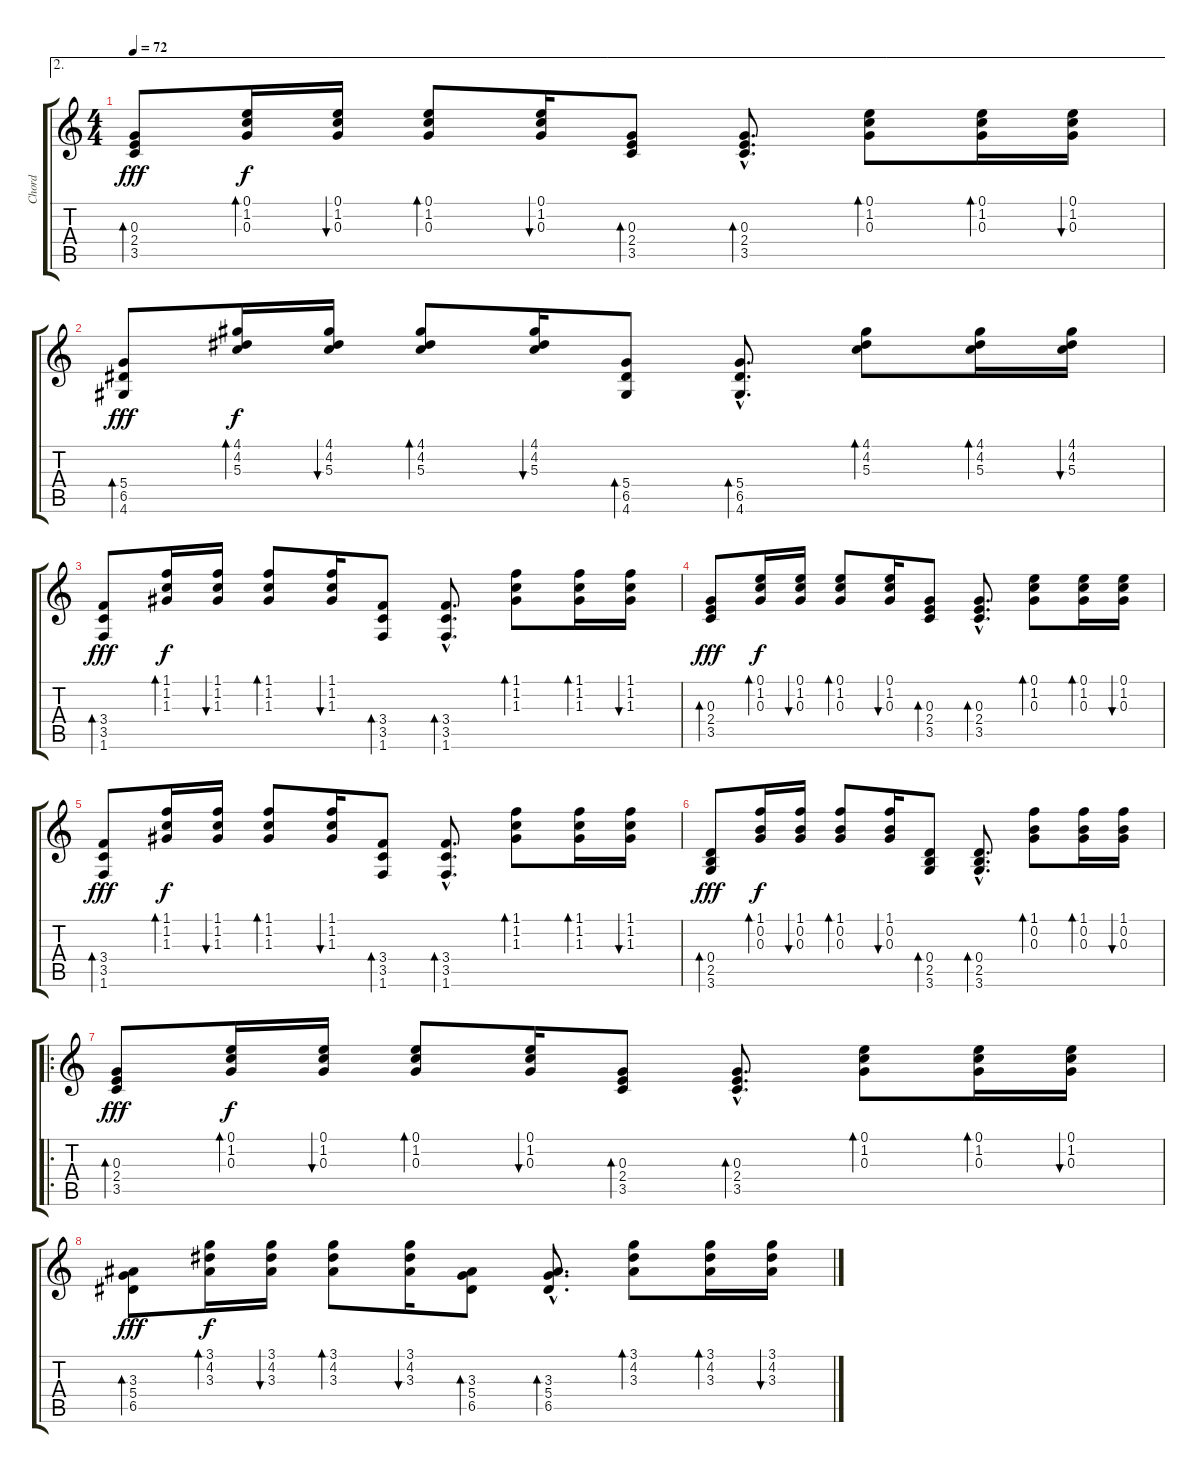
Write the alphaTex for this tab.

\track ("Chord" "Chord") {instrument acousticguitarsteel}
\staff {score tabs}
\tuning (E4 B3 G3 D3 A2 E2) {hide}
\ae 2
\ts (4 4)
\tempo 72
\clef g2
\ks c
(0.3 2.4 3.5).8{bd 30 dy fff} (0.1 1.2 0.3).16{bd 30 dy f} (0.1 1.2 0.3).16{bu 30} (0.1 1.2 0.3).8{bd 30} (0.1 1.2 0.3).16{bu 30} (0.3 2.4 3.5).8{bd 30} (0.3{hac} 2.4{hac} 3.5{hac}).8{d bd 30} (0.1 1.2 0.3).8{bd 30} (0.1 1.2 0.3).16{bd 30} (0.1 1.2 0.3).16{bu 30} |
(5.4 6.5 4.6).8{bd 30 dy fff} (4.1 4.2 5.3).16{bd 30 dy f} (4.1 4.2 5.3).16{bu 30} (4.1 4.2 5.3).8{bd 30} (4.1 4.2 5.3).16{bu 30} (5.4 6.5 4.6).8{bd 30} (5.4{hac} 6.5{hac} 4.6{hac}).8{d bd 30} (4.1 4.2 5.3).8{bd 30} (4.1 4.2 5.3).16{bd 30} (4.1 4.2 5.3).16{bu 30} |
(3.4 3.5 1.6).8{bd 30 dy fff} (1.1 1.2 1.3).16{bd 30 dy f} (1.1 1.2 1.3).16{bu 30} (1.1 1.2 1.3).8{bd 30} (1.1 1.2 1.3).16{bu 30} (3.4 3.5 1.6).8{bd 30} (3.4{hac} 3.5{hac} 1.6{hac}).8{d bd 30} (1.1 1.2 1.3).8{bd 30} (1.1 1.2 1.3).16{bd 30} (1.1 1.2 1.3).16{bu 30} |
(0.3 2.4 3.5).8{bd 30 dy fff} (0.1 1.2 0.3).16{bd 30 dy f} (0.1 1.2 0.3).16{bu 30} (0.1 1.2 0.3).8{bd 30} (0.1 1.2 0.3).16{bu 30} (0.3 2.4 3.5).8{bd 30} (0.3{hac} 2.4{hac} 3.5{hac}).8{d bd 30} (0.1 1.2 0.3).8{bd 30} (0.1 1.2 0.3).16{bd 30} (0.1 1.2 0.3).16{bu 30} |
(3.4 3.5 1.6).8{bd 30 dy fff} (1.1 1.2 1.3).16{bd 30 dy f} (1.1 1.2 1.3).16{bu 30} (1.1 1.2 1.3).8{bd 30} (1.1 1.2 1.3).16{bu 30} (3.4 3.5 1.6).8{bd 30} (3.4{hac} 3.5{hac} 1.6{hac}).8{d bd 30} (1.1 1.2 1.3).8{bd 30} (1.1 1.2 1.3).16{bd 30} (1.1 1.2 1.3).16{bu 30} |
(0.4 2.5 3.6).8{bd 30 dy fff} (1.1 0.2 0.3).16{bd 30 dy f} (1.1 0.2 0.3).16{bu 30} (1.1 0.2 0.3).8{bd 30} (1.1 0.2 0.3).16{bu 30} (0.4 2.5 3.6).8{bd 30} (0.4{hac} 2.5{hac} 3.6{hac}).8{d bd 30} (1.1 0.2 0.3).8{bd 30} (1.1 0.2 0.3).16{bd 30} (1.1 0.2 0.3).16{bu 30} |
\ro
(0.3 2.4 3.5).8{bd 30 dy fff} (0.1 1.2 0.3).16{bd 30 dy f} (0.1 1.2 0.3).16{bu 30} (0.1 1.2 0.3).8{bd 30} (0.1 1.2 0.3).16{bu 30} (0.3 2.4 3.5).8{bd 30} (0.3{hac} 2.4{hac} 3.5{hac}).8{d bd 30} (0.1 1.2 0.3).8{bd 30} (0.1 1.2 0.3).16{bd 30} (0.1 1.2 0.3).16{bu 30} |
(3.3 5.4 6.5).8{bd 30 dy fff} (3.1 4.2 3.3).16{bd 30 dy f} (3.1 4.2 3.3).16{bu 30} (3.1 4.2 3.3).8{bd 30} (3.1 4.2 3.3).16{bu 30} (3.3 5.4 6.5).8{bd 30} (3.3{hac} 5.4{hac} 6.5{hac}).8{d bd 30} (3.1 4.2 3.3).8{bd 30} (3.1 4.2 3.3).16{bd 30} (3.1 4.2 3.3).16{bu 30}
